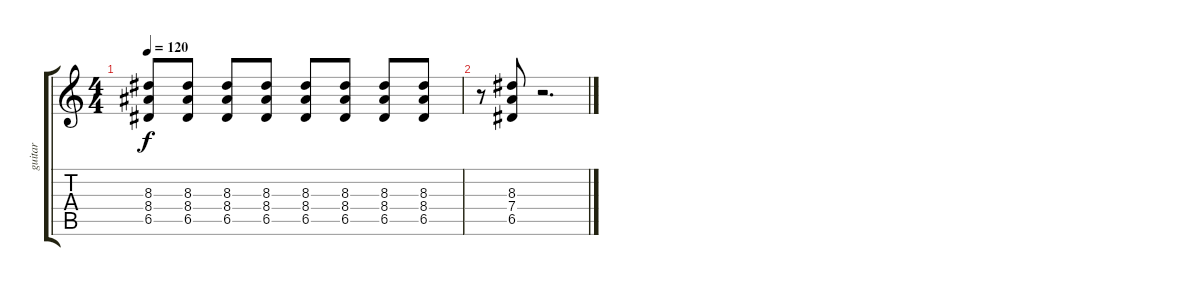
\track ("guitar" "guitar") {instrument acousticguitarnylon}
\staff {score tabs}
\tuning (E4 B3 G3 D3 A2 E2) {hide}
\ts (4 4)
\tempo 120
\clef g2
\ks c
(8.3 8.4 6.5).8{dy f} (8.3 8.4 6.5).8 (8.3 8.4 6.5).8 (8.3 8.4 6.5).8 (8.3 8.4 6.5).8 (8.3 8.4 6.5).8 (8.3 8.4 6.5).8 (8.3 8.4 6.5).8 |
r.8 (8.3 7.4 6.5).8 r.2{d}
